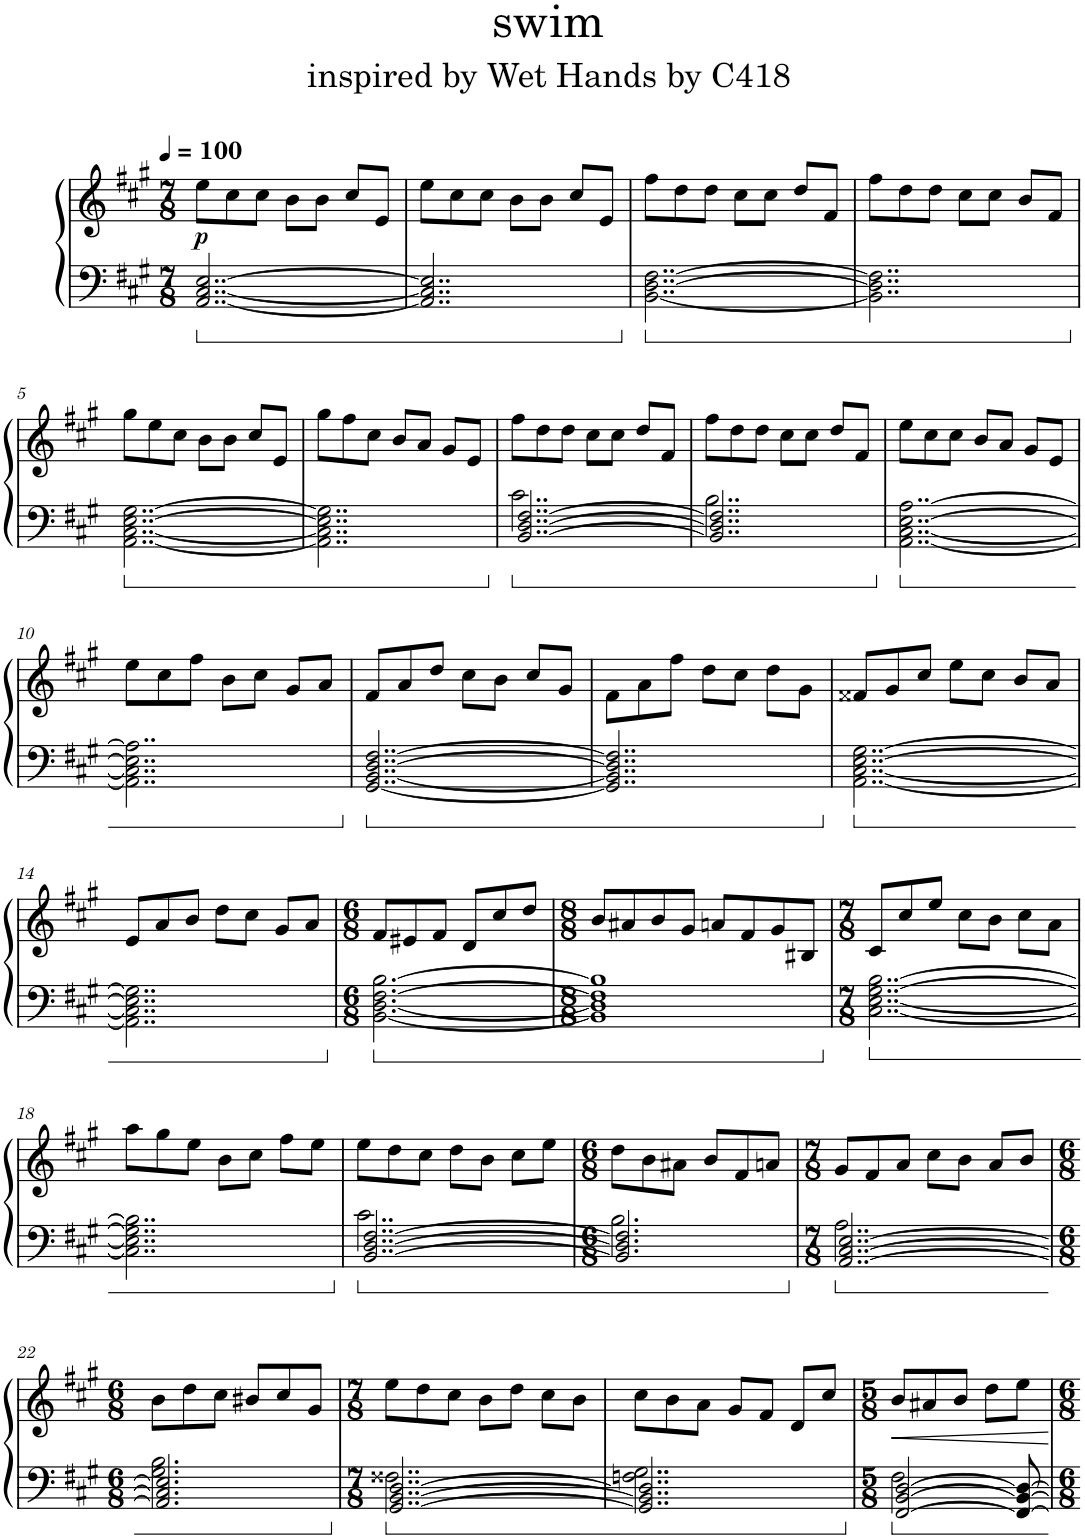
**kern	**kern	**dynam
*part1	*part1	*part1
*staff2	*staff1	*staff1/2
*I"Piano	*	*
*I'Pno.	*	*
*clefF4	*clefG2	*
*k[f#c#g#]	*k[f#c#g#]	*
*M7/8	*M7/8	*
*MM100	*MM100	*
=1	=1	=1
!	!	!LO:DY:b
[2..AA/ [2..C#/ [2..E/	8ee\L	p
.	8cc#\	.
.	8cc#\J	.
.	8b\L	.
.	8b\J	.
.	8cc#/L	.
.	8e/J	.
=2	=2	=2
2..AA/] 2..C#/] 2..E/]	8ee\L	.
.	8cc#\	.
.	8cc#\J	.
.	8b\L	.
.	8b\J	.
.	8cc#/L	.
.	8e/J	.
=3	=3	=3
[2..BB\ [2..D\ [2..F#\	8ff#\L	.
.	8dd\	.
.	8dd\J	.
.	8cc#\L	.
.	8cc#\J	.
.	8dd/L	.
.	8f#/J	.
=4	=4	=4
2..BB\] 2..D\] 2..F#\]	8ff#\L	.
.	8dd\	.
.	8dd\J	.
.	8cc#\L	.
.	8cc#\J	.
.	8b/L	.
.	8f#/J	.
!!LO:LB:g=z
=5	=5	=5
[2..AA\ [2..C#\ [2..E\ [2..G#\	8gg#\L	.
.	8ee\	.
.	8cc#\J	.
.	8b\L	.
.	8b\J	.
.	8cc#/L	.
.	8e/J	.
=6	=6	=6
2..AA\] 2..C#\] 2..E\] 2..G#\]	8gg#\L	.
.	8ff#\	.
.	8cc#\J	.
.	8b/L	.
.	8a/J	.
.	8g#/L	.
.	8e/J	.
=7	=7	=7
*^	*	*
[2..BB/ [2..D/ [2..F#/	2..c#\	8ff#\L	.
.	.	8dd\	.
.	.	8dd\J	.
.	.	8cc#\L	.
.	.	8cc#\J	.
.	.	8dd/L	.
.	.	8f#/J	.
=8	=8	=8	=8
2..BB/] 2..D/] 2..F#/]	2..B\	8ff#\L	.
.	.	8dd\	.
.	.	8dd\J	.
.	.	8cc#\L	.
.	.	8cc#\J	.
.	.	8dd/L	.
.	.	8f#/J	.
*v	*v	*	*
=9	=9	=9
[2..AA\ [2..C#\ [2..E\ [2..A\	8ee\L	.
.	8cc#\	.
.	8cc#\J	.
.	8b/L	.
.	8a/J	.
.	8g#/L	.
.	8e/J	.
!!LO:LB:g=z
=10	=10	=10
2..AA\] 2..C#\] 2..E\] 2..A\]	8ee\L	.
.	8cc#\	.
.	8ff#\J	.
.	8b\L	.
.	8cc#\J	.
.	8g#/L	.
.	8a/J	.
=11	=11	=11
[2..GG#/ [2..BB/ [2..D/ [2..F#/	8f#/L	.
.	8a/	.
.	8dd/J	.
.	8cc#\L	.
.	8b\J	.
.	8cc#/L	.
.	8g#/J	.
=12	=12	=12
2..GG#/] 2..BB/] 2..D/] 2..F#/]	8f#\L	.
.	8a\	.
.	8ff#\J	.
.	8dd\L	.
.	8cc#\J	.
.	8dd\L	.
.	8g#\J	.
=13	=13	=13
[2..AA\ [2..C#\ [2..E\ [2..G#\	8f##X/L	.
.	8g#/	.
.	8cc#/J	.
.	8ee\L	.
.	8cc#\J	.
.	8b/L	.
.	8a/J	.
!!LO:LB:g=z
=14	=14	=14
2..AA\] 2..C#\] 2..E\] 2..G#\]	8e/L	.
.	8a/	.
.	8b/J	.
.	8dd\L	.
.	8cc#\J	.
.	8g#/L	.
.	8a/J	.
=15	=15	=15
*M6/8	*M6/8	*
[2.BB\ [2.D\ [2.F#\ [2.B\	8f#/L	.
.	8e#X/	.
.	8f#/J	.
.	8d/L	.
.	8cc#/	.
.	8dd/J	.
=16	=16	=16
*M8/8	*M8/8	*
1BB] 1D] 1F#] 1B]	8b/L	.
.	8a#X/	.
.	8b/	.
.	8g#/J	.
.	8an/L	.
.	8f#/	.
.	8g#/	.
.	8B#X/J	.
=17	=17	=17
*M7/8	*M7/8	*
[2..C#\ [2..E\ [2..G#\ [2..B\	8c#/L	.
.	8cc#/	.
.	8ee/J	.
.	8cc#\L	.
.	8b\J	.
.	8cc#\L	.
.	8a\J	.
!!LO:LB:g=z
=18	=18	=18
2..C#\] 2..E\] 2..G#\] 2..B\]	8aa\L	.
.	8gg#\	.
.	8ee\J	.
.	8b\L	.
.	8cc#\J	.
.	8ff#\L	.
.	8ee\J	.
=19	=19	=19
*^	*	*
[2..BB/ [2..D/ [2..F#/	2..c#\	8ee\L	.
.	.	8dd\	.
.	.	8cc#\J	.
.	.	8dd\L	.
.	.	8b\J	.
.	.	8cc#\L	.
.	.	8ee\J	.
=20	=20	=20	=20
*M6/8	*	*M6/8	*
2.BB/] 2.D/] 2.F#/]	2.B\	8dd\L	.
.	.	8b\	.
.	.	8a#X\J	.
.	.	8b/L	.
.	.	8f#/	.
.	.	8an/J	.
=21	=21	=21	=21
*M7/8	*	*M7/8	*
[2..AA/ [2..C#/ [2..E/	2..A\	8g#/L	.
.	.	8f#/	.
.	.	8a/J	.
.	.	8cc#\L	.
.	.	8b\J	.
.	.	8a/L	.
.	.	8b/J	.
!!LO:LB:g=z
=22	=22	=22	=22
*M6/8	*	*M6/8	*
2.AA/] 2.C#/] 2.E/]	2.G#\ 2.B\	8b\L	.
.	.	8dd\	.
.	.	8cc#\J	.
.	.	8b#X/L	.
.	.	8cc#/	.
.	.	8g#/J	.
=23	=23	=23	=23
*M7/8	*	*M7/8	*
[2..GG#/ [2..BB/ [2..D/	2..F##X\	8ee\L	.
.	.	8dd\	.
.	.	8cc#\J	.
.	.	8b\L	.
.	.	8dd\J	.
.	.	8cc#\L	.
.	.	8b\J	.
=24	=24	=24	=24
2..GG#/] 2..BB/] 2..D/]	2..Fn\ 2..G#\	8cc#\L	.
.	.	8b\	.
.	.	8a\J	.
.	.	8g#/L	.
.	.	8f#/J	.
.	.	8d/L	.
.	.	8cc#/J	.
=25	=25	=25	=25
*M5/8	*	*M5/8	*
[2FF#/ [2BB/ [2D/	2F#\	8b/L	.
.	.	8a#X/	.
.	.	8b/J	.
.	.	8dd\L	.
8FF#/_ 8BB/_ 8D/_	8ryy	8ee\J	.
*v	*v	*	*
=	=	=
*-	*-	*-
